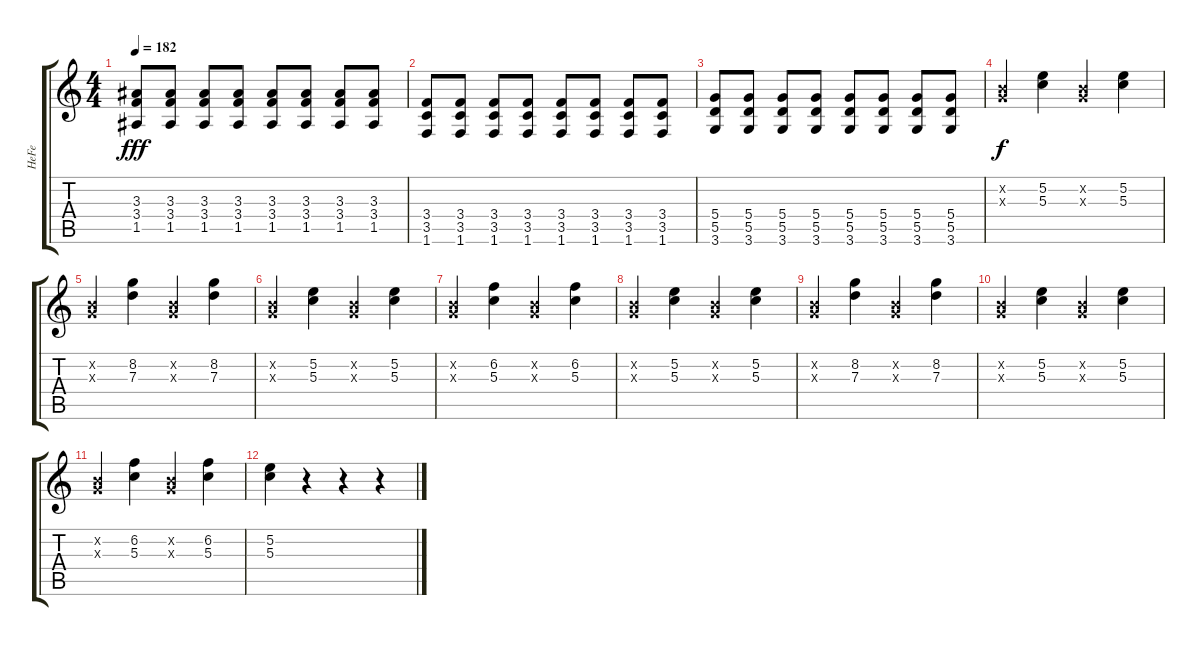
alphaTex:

\track ("HeFe" "HeFe") {instrument overdrivenguitar}
\staff {score tabs}
\tuning (E4 B3 G3 D3 A2 E2) {hide}
\ts (4 4)
\tempo 182
\clef g2
\ks c
(3.3 3.4 1.5).8{dy fff} (3.3 3.4 1.5).8 (3.3 3.4 1.5).8 (3.3 3.4 1.5).8 (3.3 3.4 1.5).8 (3.3 3.4 1.5).8 (3.3 3.4 1.5).8 (3.3 3.4 1.5).8 |
(3.4 3.5 1.6).8 (3.4 3.5 1.6).8 (3.4 3.5 1.6).8 (3.4 3.5 1.6).8 (3.4 3.5 1.6).8 (3.4 3.5 1.6).8 (3.4 3.5 1.6).8 (3.4 3.5 1.6).8 |
(5.4 5.5 3.6).8 (5.4 5.5 3.6).8 (5.4 5.5 3.6).8 (5.4 5.5 3.6).8 (5.4 5.5 3.6).8 (5.4 5.5 3.6).8 (5.4 5.5 3.6).8 (5.4 5.5 3.6).8 |
(0.2{x} 0.3{x}).4{dy f volume 16 instrument electricguitarclean} (5.2 5.3).4 (0.2{x} 0.3{x}).4 (5.2 5.3).4 |
(0.2{x} 0.3{x}).4 (8.2 7.3).4 (0.2{x} 0.3{x}).4 (8.2 7.3).4 |
(0.2{x} 0.3{x}).4 (5.2 5.3).4 (0.2{x} 0.3{x}).4 (5.2 5.3).4 |
(0.2{x} 0.3{x}).4 (6.2 5.3).4 (0.2{x} 0.3{x}).4 (6.2 5.3).4 |
(0.2{x} 0.3{x}).4{volume 16 instrument electricguitarclean} (5.2 5.3).4 (0.2{x} 0.3{x}).4 (5.2 5.3).4 |
(0.2{x} 0.3{x}).4 (8.2 7.3).4 (0.2{x} 0.3{x}).4 (8.2 7.3).4 |
(0.2{x} 0.3{x}).4 (5.2 5.3).4 (0.2{x} 0.3{x}).4 (5.2 5.3).4 |
(0.2{x} 0.3{x}).4 (6.2 5.3).4 (0.2{x} 0.3{x}).4 (6.2 5.3).4 |
(5.2 5.3).4 r.4 r.4 r.4
